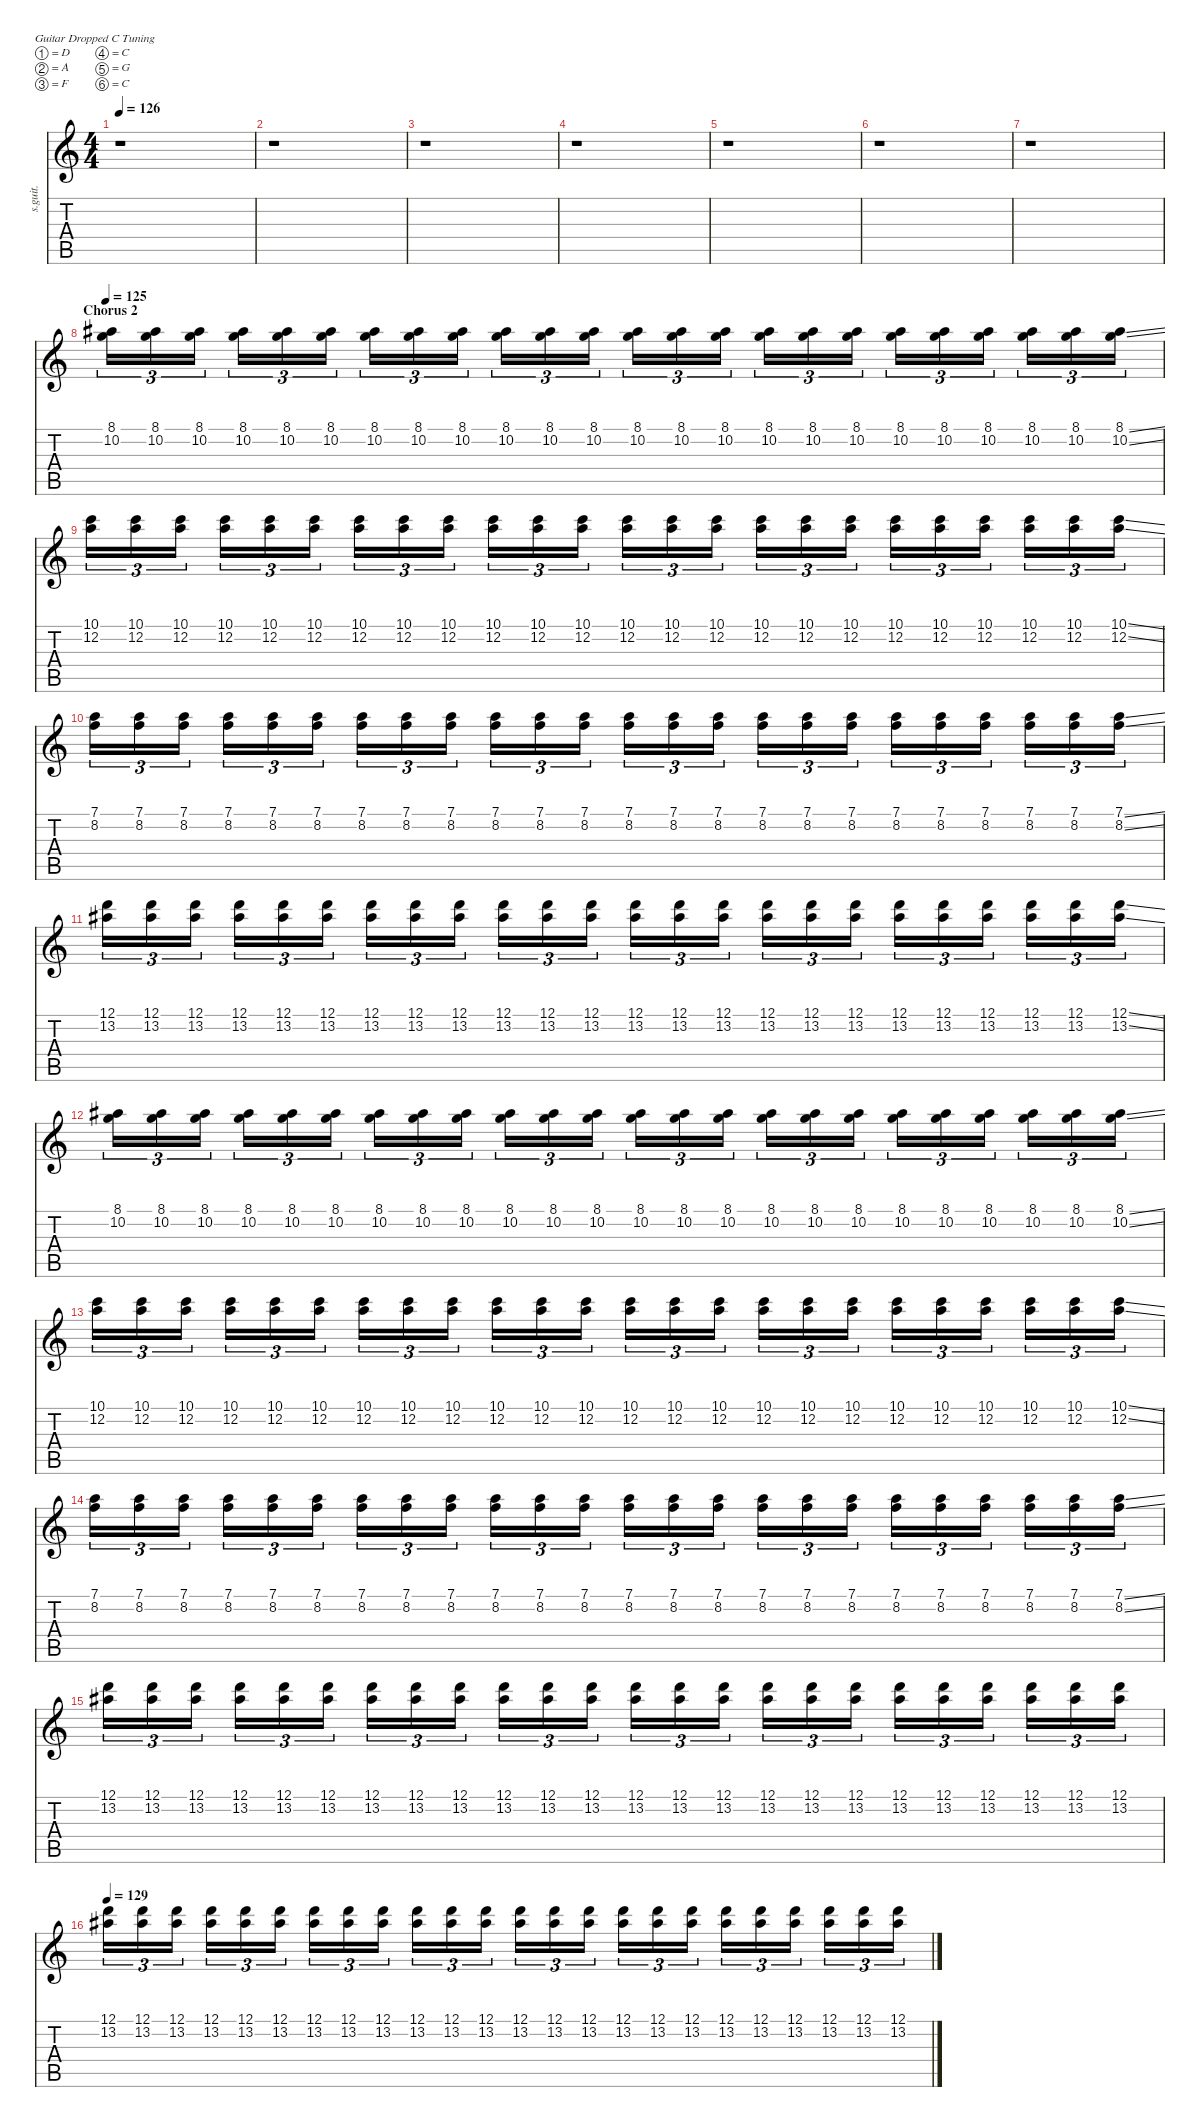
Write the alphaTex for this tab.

\defaultSystemsLayout 4
\hideDynamics
\bracketExtendMode nobrackets
\track ("Daron Malakian | Lead 2" "s.guit.") {instrument overdrivenguitar}
\staff {score tabs}
\tuning (D4 A3 F3 C3 G2 C2)
\ts (4 4)
\tempo 126
\clef g2
\ks c
r.1{dy f} |
r.1 |
r.1 |
r.1 |
r.1 |
r.1 |
r.1 |
\section ("" "Chorus 2")
\tempo 125
(8.1{acc #} 10.2).16{tu (3 2) lyrics (0 "") lyrics (1 "") lyrics (2 "") lyrics (3 "") lyrics (4 "")} (8.1{acc #} 10.2).16{tu (3 2) lyrics (0 "") lyrics (1 "") lyrics (2 "") lyrics (3 "") lyrics (4 "")} (8.1{acc #} 10.2).16{tu (3 2) lyrics (0 "") lyrics (1 "") lyrics (2 "") lyrics (3 "") lyrics (4 "")} (8.1{acc #} 10.2).16{tu (3 2) lyrics (0 "") lyrics (1 "") lyrics (2 "") lyrics (3 "") lyrics (4 "")} (8.1{acc #} 10.2).16{tu (3 2) lyrics (0 "") lyrics (1 "") lyrics (2 "") lyrics (3 "") lyrics (4 "")} (8.1{acc #} 10.2).16{tu (3 2) lyrics (0 "") lyrics (1 "") lyrics (2 "") lyrics (3 "") lyrics (4 "")} (8.1{acc #} 10.2).16{tu (3 2) lyrics (0 "") lyrics (1 "") lyrics (2 "") lyrics (3 "") lyrics (4 "")} (8.1{acc #} 10.2).16{tu (3 2) lyrics (0 "") lyrics (1 "") lyrics (2 "") lyrics (3 "") lyrics (4 "")} (8.1{acc #} 10.2).16{tu (3 2) lyrics (0 "") lyrics (1 "") lyrics (2 "") lyrics (3 "") lyrics (4 "")} (8.1{acc #} 10.2).16{tu (3 2) lyrics (0 "") lyrics (1 "") lyrics (2 "") lyrics (3 "") lyrics (4 "")} (8.1{acc #} 10.2).16{tu (3 2) lyrics (0 "") lyrics (1 "") lyrics (2 "") lyrics (3 "") lyrics (4 "")} (8.1{acc #} 10.2).16{tu (3 2) lyrics (0 "") lyrics (1 "") lyrics (2 "") lyrics (3 "") lyrics (4 "")} (8.1{acc #} 10.2).16{tu (3 2) lyrics (0 "") lyrics (1 "") lyrics (2 "") lyrics (3 "") lyrics (4 "")} (8.1{acc #} 10.2).16{tu (3 2) lyrics (0 "") lyrics (1 "") lyrics (2 "") lyrics (3 "") lyrics (4 "")} (8.1{acc #} 10.2).16{tu (3 2) lyrics (0 "") lyrics (1 "") lyrics (2 "") lyrics (3 "") lyrics (4 "")} (8.1{acc #} 10.2).16{tu (3 2) lyrics (0 "") lyrics (1 "") lyrics (2 "") lyrics (3 "") lyrics (4 "")} (8.1{acc #} 10.2).16{tu (3 2) lyrics (0 "") lyrics (1 "") lyrics (2 "") lyrics (3 "") lyrics (4 "")} (8.1{acc #} 10.2).16{tu (3 2) lyrics (0 "") lyrics (1 "") lyrics (2 "") lyrics (3 "") lyrics (4 "")} (8.1{acc #} 10.2).16{tu (3 2) lyrics (0 "") lyrics (1 "") lyrics (2 "") lyrics (3 "") lyrics (4 "")} (8.1{acc #} 10.2).16{tu (3 2) lyrics (0 "") lyrics (1 "") lyrics (2 "") lyrics (3 "") lyrics (4 "")} (8.1{acc #} 10.2).16{tu (3 2) lyrics (0 "") lyrics (1 "") lyrics (2 "") lyrics (3 "") lyrics (4 "")} (8.1{acc #} 10.2).16{tu (3 2) lyrics (0 "") lyrics (1 "") lyrics (2 "") lyrics (3 "") lyrics (4 "")} (8.1{acc #} 10.2).16{tu (3 2) lyrics (0 "") lyrics (1 "") lyrics (2 "") lyrics (3 "") lyrics (4 "")} (8.1{ss acc #} 10.2{ss}).16{tu (3 2) lyrics (0 "") lyrics (1 "") lyrics (2 "") lyrics (3 "") lyrics (4 "")} |
(10.1 12.2).16{tu (3 2) lyrics (0 "") lyrics (1 "") lyrics (2 "") lyrics (3 "") lyrics (4 "")} (10.1 12.2).16{tu (3 2) lyrics (0 "") lyrics (1 "") lyrics (2 "") lyrics (3 "") lyrics (4 "")} (10.1 12.2).16{tu (3 2) lyrics (0 "") lyrics (1 "") lyrics (2 "") lyrics (3 "") lyrics (4 "")} (10.1 12.2).16{tu (3 2) lyrics (0 "") lyrics (1 "") lyrics (2 "") lyrics (3 "") lyrics (4 "")} (10.1 12.2).16{tu (3 2) lyrics (0 "") lyrics (1 "") lyrics (2 "") lyrics (3 "") lyrics (4 "")} (10.1 12.2).16{tu (3 2) lyrics (0 "") lyrics (1 "") lyrics (2 "") lyrics (3 "") lyrics (4 "")} (10.1 12.2).16{tu (3 2) lyrics (0 "") lyrics (1 "") lyrics (2 "") lyrics (3 "") lyrics (4 "")} (10.1 12.2).16{tu (3 2) lyrics (0 "") lyrics (1 "") lyrics (2 "") lyrics (3 "") lyrics (4 "")} (10.1 12.2).16{tu (3 2) lyrics (0 "") lyrics (1 "") lyrics (2 "") lyrics (3 "") lyrics (4 "")} (10.1 12.2).16{tu (3 2) lyrics (0 "") lyrics (1 "") lyrics (2 "") lyrics (3 "") lyrics (4 "")} (10.1 12.2).16{tu (3 2) lyrics (0 "") lyrics (1 "") lyrics (2 "") lyrics (3 "") lyrics (4 "")} (10.1 12.2).16{tu (3 2) lyrics (0 "") lyrics (1 "") lyrics (2 "") lyrics (3 "") lyrics (4 "")} (10.1 12.2).16{tu (3 2) lyrics (0 "") lyrics (1 "") lyrics (2 "") lyrics (3 "") lyrics (4 "")} (10.1 12.2).16{tu (3 2) lyrics (0 "") lyrics (1 "") lyrics (2 "") lyrics (3 "") lyrics (4 "")} (10.1 12.2).16{tu (3 2) lyrics (0 "") lyrics (1 "") lyrics (2 "") lyrics (3 "") lyrics (4 "")} (10.1 12.2).16{tu (3 2) lyrics (0 "") lyrics (1 "") lyrics (2 "") lyrics (3 "") lyrics (4 "")} (10.1 12.2).16{tu (3 2) lyrics (0 "") lyrics (1 "") lyrics (2 "") lyrics (3 "") lyrics (4 "")} (10.1 12.2).16{tu (3 2) lyrics (0 "") lyrics (1 "") lyrics (2 "") lyrics (3 "") lyrics (4 "")} (10.1 12.2).16{tu (3 2) lyrics (0 "") lyrics (1 "") lyrics (2 "") lyrics (3 "") lyrics (4 "")} (10.1 12.2).16{tu (3 2) lyrics (0 "") lyrics (1 "") lyrics (2 "") lyrics (3 "") lyrics (4 "")} (10.1 12.2).16{tu (3 2) lyrics (0 "") lyrics (1 "") lyrics (2 "") lyrics (3 "") lyrics (4 "")} (10.1 12.2).16{tu (3 2) lyrics (0 "") lyrics (1 "") lyrics (2 "") lyrics (3 "") lyrics (4 "")} (10.1 12.2).16{tu (3 2) lyrics (0 "") lyrics (1 "") lyrics (2 "") lyrics (3 "") lyrics (4 "")} (10.1{ss} 12.2{ss}).16{tu (3 2) lyrics (0 "") lyrics (1 "") lyrics (2 "") lyrics (3 "") lyrics (4 "")} |
(7.1 8.2).16{tu (3 2) lyrics (0 "") lyrics (1 "") lyrics (2 "") lyrics (3 "") lyrics (4 "")} (7.1 8.2).16{tu (3 2) lyrics (0 "") lyrics (1 "") lyrics (2 "") lyrics (3 "") lyrics (4 "")} (7.1 8.2).16{tu (3 2) lyrics (0 "") lyrics (1 "") lyrics (2 "") lyrics (3 "") lyrics (4 "")} (7.1 8.2).16{tu (3 2) lyrics (0 "") lyrics (1 "") lyrics (2 "") lyrics (3 "") lyrics (4 "")} (7.1 8.2).16{tu (3 2) lyrics (0 "") lyrics (1 "") lyrics (2 "") lyrics (3 "") lyrics (4 "")} (7.1 8.2).16{tu (3 2) lyrics (0 "") lyrics (1 "") lyrics (2 "") lyrics (3 "") lyrics (4 "")} (7.1 8.2).16{tu (3 2) lyrics (0 "") lyrics (1 "") lyrics (2 "") lyrics (3 "") lyrics (4 "")} (7.1 8.2).16{tu (3 2) lyrics (0 "") lyrics (1 "") lyrics (2 "") lyrics (3 "") lyrics (4 "")} (7.1 8.2).16{tu (3 2) lyrics (0 "") lyrics (1 "") lyrics (2 "") lyrics (3 "") lyrics (4 "")} (7.1 8.2).16{tu (3 2) lyrics (0 "") lyrics (1 "") lyrics (2 "") lyrics (3 "") lyrics (4 "")} (7.1 8.2).16{tu (3 2) lyrics (0 "") lyrics (1 "") lyrics (2 "") lyrics (3 "") lyrics (4 "")} (7.1 8.2).16{tu (3 2) lyrics (0 "") lyrics (1 "") lyrics (2 "") lyrics (3 "") lyrics (4 "")} (7.1 8.2).16{tu (3 2) lyrics (0 "") lyrics (1 "") lyrics (2 "") lyrics (3 "") lyrics (4 "")} (7.1 8.2).16{tu (3 2) lyrics (0 "") lyrics (1 "") lyrics (2 "") lyrics (3 "") lyrics (4 "")} (7.1 8.2).16{tu (3 2) lyrics (0 "") lyrics (1 "") lyrics (2 "") lyrics (3 "") lyrics (4 "")} (7.1 8.2).16{tu (3 2) lyrics (0 "") lyrics (1 "") lyrics (2 "") lyrics (3 "") lyrics (4 "")} (7.1 8.2).16{tu (3 2) lyrics (0 "") lyrics (1 "") lyrics (2 "") lyrics (3 "") lyrics (4 "")} (7.1 8.2).16{tu (3 2) lyrics (0 "") lyrics (1 "") lyrics (2 "") lyrics (3 "") lyrics (4 "")} (7.1 8.2).16{tu (3 2) lyrics (0 "") lyrics (1 "") lyrics (2 "") lyrics (3 "") lyrics (4 "")} (7.1 8.2).16{tu (3 2) lyrics (0 "") lyrics (1 "") lyrics (2 "") lyrics (3 "") lyrics (4 "")} (7.1 8.2).16{tu (3 2) lyrics (0 "") lyrics (1 "") lyrics (2 "") lyrics (3 "") lyrics (4 "")} (7.1 8.2).16{tu (3 2) lyrics (0 "") lyrics (1 "") lyrics (2 "") lyrics (3 "") lyrics (4 "")} (7.1 8.2).16{tu (3 2) lyrics (0 "") lyrics (1 "") lyrics (2 "") lyrics (3 "") lyrics (4 "")} (7.1{ss} 8.2{ss}).16{tu (3 2) lyrics (0 "") lyrics (1 "") lyrics (2 "") lyrics (3 "") lyrics (4 "")} |
(12.1 13.2{acc #}).16{tu (3 2) lyrics (0 "") lyrics (1 "") lyrics (2 "") lyrics (3 "") lyrics (4 "")} (12.1 13.2{acc #}).16{tu (3 2) lyrics (0 "") lyrics (1 "") lyrics (2 "") lyrics (3 "") lyrics (4 "")} (12.1 13.2{acc #}).16{tu (3 2) lyrics (0 "") lyrics (1 "") lyrics (2 "") lyrics (3 "") lyrics (4 "")} (12.1 13.2{acc #}).16{tu (3 2) lyrics (0 "") lyrics (1 "") lyrics (2 "") lyrics (3 "") lyrics (4 "")} (12.1 13.2{acc #}).16{tu (3 2) lyrics (0 "") lyrics (1 "") lyrics (2 "") lyrics (3 "") lyrics (4 "")} (12.1 13.2{acc #}).16{tu (3 2) lyrics (0 "") lyrics (1 "") lyrics (2 "") lyrics (3 "") lyrics (4 "")} (12.1 13.2{acc #}).16{tu (3 2) lyrics (0 "") lyrics (1 "") lyrics (2 "") lyrics (3 "") lyrics (4 "")} (12.1 13.2{acc #}).16{tu (3 2) lyrics (0 "") lyrics (1 "") lyrics (2 "") lyrics (3 "") lyrics (4 "")} (12.1 13.2{acc #}).16{tu (3 2) lyrics (0 "") lyrics (1 "") lyrics (2 "") lyrics (3 "") lyrics (4 "")} (12.1 13.2{acc #}).16{tu (3 2) lyrics (0 "") lyrics (1 "") lyrics (2 "") lyrics (3 "") lyrics (4 "")} (12.1 13.2{acc #}).16{tu (3 2) lyrics (0 "") lyrics (1 "") lyrics (2 "") lyrics (3 "") lyrics (4 "")} (12.1 13.2{acc #}).16{tu (3 2) lyrics (0 "") lyrics (1 "") lyrics (2 "") lyrics (3 "") lyrics (4 "")} (12.1 13.2{acc #}).16{tu (3 2) lyrics (0 "") lyrics (1 "") lyrics (2 "") lyrics (3 "") lyrics (4 "")} (12.1 13.2{acc #}).16{tu (3 2) lyrics (0 "") lyrics (1 "") lyrics (2 "") lyrics (3 "") lyrics (4 "")} (12.1 13.2{acc #}).16{tu (3 2) lyrics (0 "") lyrics (1 "") lyrics (2 "") lyrics (3 "") lyrics (4 "")} (12.1 13.2{acc #}).16{tu (3 2) lyrics (0 "") lyrics (1 "") lyrics (2 "") lyrics (3 "") lyrics (4 "")} (12.1 13.2{acc #}).16{tu (3 2) lyrics (0 "") lyrics (1 "") lyrics (2 "") lyrics (3 "") lyrics (4 "")} (12.1 13.2{acc #}).16{tu (3 2) lyrics (0 "") lyrics (1 "") lyrics (2 "") lyrics (3 "") lyrics (4 "")} (12.1 13.2{acc #}).16{tu (3 2) lyrics (0 "") lyrics (1 "") lyrics (2 "") lyrics (3 "") lyrics (4 "")} (12.1 13.2{acc #}).16{tu (3 2) lyrics (0 "") lyrics (1 "") lyrics (2 "") lyrics (3 "") lyrics (4 "")} (12.1 13.2{acc #}).16{tu (3 2) lyrics (0 "") lyrics (1 "") lyrics (2 "") lyrics (3 "") lyrics (4 "")} (12.1 13.2{acc #}).16{tu (3 2) lyrics (0 "") lyrics (1 "") lyrics (2 "") lyrics (3 "") lyrics (4 "")} (12.1 13.2{acc #}).16{tu (3 2) lyrics (0 "") lyrics (1 "") lyrics (2 "") lyrics (3 "") lyrics (4 "")} (12.1{ss} 13.2{ss acc #}).16{tu (3 2) lyrics (0 "") lyrics (1 "") lyrics (2 "") lyrics (3 "") lyrics (4 "")} |
(8.1{acc #} 10.2).16{tu (3 2) lyrics (0 "") lyrics (1 "") lyrics (2 "") lyrics (3 "") lyrics (4 "")} (8.1{acc #} 10.2).16{tu (3 2) lyrics (0 "") lyrics (1 "") lyrics (2 "") lyrics (3 "") lyrics (4 "")} (8.1{acc #} 10.2).16{tu (3 2) lyrics (0 "") lyrics (1 "") lyrics (2 "") lyrics (3 "") lyrics (4 "")} (8.1{acc #} 10.2).16{tu (3 2) lyrics (0 "") lyrics (1 "") lyrics (2 "") lyrics (3 "") lyrics (4 "")} (8.1{acc #} 10.2).16{tu (3 2) lyrics (0 "") lyrics (1 "") lyrics (2 "") lyrics (3 "") lyrics (4 "")} (8.1{acc #} 10.2).16{tu (3 2) lyrics (0 "") lyrics (1 "") lyrics (2 "") lyrics (3 "") lyrics (4 "")} (8.1{acc #} 10.2).16{tu (3 2) lyrics (0 "") lyrics (1 "") lyrics (2 "") lyrics (3 "") lyrics (4 "")} (8.1{acc #} 10.2).16{tu (3 2) lyrics (0 "") lyrics (1 "") lyrics (2 "") lyrics (3 "") lyrics (4 "")} (8.1{acc #} 10.2).16{tu (3 2) lyrics (0 "") lyrics (1 "") lyrics (2 "") lyrics (3 "") lyrics (4 "")} (8.1{acc #} 10.2).16{tu (3 2) lyrics (0 "") lyrics (1 "") lyrics (2 "") lyrics (3 "") lyrics (4 "")} (8.1{acc #} 10.2).16{tu (3 2) lyrics (0 "") lyrics (1 "") lyrics (2 "") lyrics (3 "") lyrics (4 "")} (8.1{acc #} 10.2).16{tu (3 2) lyrics (0 "") lyrics (1 "") lyrics (2 "") lyrics (3 "") lyrics (4 "")} (8.1{acc #} 10.2).16{tu (3 2) lyrics (0 "") lyrics (1 "") lyrics (2 "") lyrics (3 "") lyrics (4 "")} (8.1{acc #} 10.2).16{tu (3 2) lyrics (0 "") lyrics (1 "") lyrics (2 "") lyrics (3 "") lyrics (4 "")} (8.1{acc #} 10.2).16{tu (3 2) lyrics (0 "") lyrics (1 "") lyrics (2 "") lyrics (3 "") lyrics (4 "")} (8.1{acc #} 10.2).16{tu (3 2) lyrics (0 "") lyrics (1 "") lyrics (2 "") lyrics (3 "") lyrics (4 "")} (8.1{acc #} 10.2).16{tu (3 2) lyrics (0 "") lyrics (1 "") lyrics (2 "") lyrics (3 "") lyrics (4 "")} (8.1{acc #} 10.2).16{tu (3 2) lyrics (0 "") lyrics (1 "") lyrics (2 "") lyrics (3 "") lyrics (4 "")} (8.1{acc #} 10.2).16{tu (3 2) lyrics (0 "") lyrics (1 "") lyrics (2 "") lyrics (3 "") lyrics (4 "")} (8.1{acc #} 10.2).16{tu (3 2) lyrics (0 "") lyrics (1 "") lyrics (2 "") lyrics (3 "") lyrics (4 "")} (8.1{acc #} 10.2).16{tu (3 2) lyrics (0 "") lyrics (1 "") lyrics (2 "") lyrics (3 "") lyrics (4 "")} (8.1{acc #} 10.2).16{tu (3 2) lyrics (0 "") lyrics (1 "") lyrics (2 "") lyrics (3 "") lyrics (4 "")} (8.1{acc #} 10.2).16{tu (3 2) lyrics (0 "") lyrics (1 "") lyrics (2 "") lyrics (3 "") lyrics (4 "")} (8.1{ss acc #} 10.2{ss}).16{tu (3 2) lyrics (0 "") lyrics (1 "") lyrics (2 "") lyrics (3 "") lyrics (4 "")} |
(10.1 12.2).16{tu (3 2) lyrics (0 "") lyrics (1 "") lyrics (2 "") lyrics (3 "") lyrics (4 "")} (10.1 12.2).16{tu (3 2) lyrics (0 "") lyrics (1 "") lyrics (2 "") lyrics (3 "") lyrics (4 "")} (10.1 12.2).16{tu (3 2) lyrics (0 "") lyrics (1 "") lyrics (2 "") lyrics (3 "") lyrics (4 "")} (10.1 12.2).16{tu (3 2) lyrics (0 "") lyrics (1 "") lyrics (2 "") lyrics (3 "") lyrics (4 "")} (10.1 12.2).16{tu (3 2) lyrics (0 "") lyrics (1 "") lyrics (2 "") lyrics (3 "") lyrics (4 "")} (10.1 12.2).16{tu (3 2) lyrics (0 "") lyrics (1 "") lyrics (2 "") lyrics (3 "") lyrics (4 "")} (10.1 12.2).16{tu (3 2) lyrics (0 "") lyrics (1 "") lyrics (2 "") lyrics (3 "") lyrics (4 "")} (10.1 12.2).16{tu (3 2) lyrics (0 "") lyrics (1 "") lyrics (2 "") lyrics (3 "") lyrics (4 "")} (10.1 12.2).16{tu (3 2) lyrics (0 "") lyrics (1 "") lyrics (2 "") lyrics (3 "") lyrics (4 "")} (10.1 12.2).16{tu (3 2) lyrics (0 "") lyrics (1 "") lyrics (2 "") lyrics (3 "") lyrics (4 "")} (10.1 12.2).16{tu (3 2) lyrics (0 "") lyrics (1 "") lyrics (2 "") lyrics (3 "") lyrics (4 "")} (10.1 12.2).16{tu (3 2) lyrics (0 "") lyrics (1 "") lyrics (2 "") lyrics (3 "") lyrics (4 "")} (10.1 12.2).16{tu (3 2) lyrics (0 "") lyrics (1 "") lyrics (2 "") lyrics (3 "") lyrics (4 "")} (10.1 12.2).16{tu (3 2) lyrics (0 "") lyrics (1 "") lyrics (2 "") lyrics (3 "") lyrics (4 "")} (10.1 12.2).16{tu (3 2) lyrics (0 "") lyrics (1 "") lyrics (2 "") lyrics (3 "") lyrics (4 "")} (10.1 12.2).16{tu (3 2) lyrics (0 "") lyrics (1 "") lyrics (2 "") lyrics (3 "") lyrics (4 "")} (10.1 12.2).16{tu (3 2) lyrics (0 "") lyrics (1 "") lyrics (2 "") lyrics (3 "") lyrics (4 "")} (10.1 12.2).16{tu (3 2) lyrics (0 "") lyrics (1 "") lyrics (2 "") lyrics (3 "") lyrics (4 "")} (10.1 12.2).16{tu (3 2) lyrics (0 "") lyrics (1 "") lyrics (2 "") lyrics (3 "") lyrics (4 "")} (10.1 12.2).16{tu (3 2) lyrics (0 "") lyrics (1 "") lyrics (2 "") lyrics (3 "") lyrics (4 "")} (10.1 12.2).16{tu (3 2) lyrics (0 "") lyrics (1 "") lyrics (2 "") lyrics (3 "") lyrics (4 "")} (10.1 12.2).16{tu (3 2) lyrics (0 "") lyrics (1 "") lyrics (2 "") lyrics (3 "") lyrics (4 "")} (10.1 12.2).16{tu (3 2) lyrics (0 "") lyrics (1 "") lyrics (2 "") lyrics (3 "") lyrics (4 "")} (10.1{ss} 12.2{ss}).16{tu (3 2) lyrics (0 "") lyrics (1 "") lyrics (2 "") lyrics (3 "") lyrics (4 "")} |
(7.1 8.2).16{tu (3 2) lyrics (0 "") lyrics (1 "") lyrics (2 "") lyrics (3 "") lyrics (4 "")} (7.1 8.2).16{tu (3 2) lyrics (0 "") lyrics (1 "") lyrics (2 "") lyrics (3 "") lyrics (4 "")} (7.1 8.2).16{tu (3 2) lyrics (0 "") lyrics (1 "") lyrics (2 "") lyrics (3 "") lyrics (4 "")} (7.1 8.2).16{tu (3 2) lyrics (0 "") lyrics (1 "") lyrics (2 "") lyrics (3 "") lyrics (4 "")} (7.1 8.2).16{tu (3 2) lyrics (0 "") lyrics (1 "") lyrics (2 "") lyrics (3 "") lyrics (4 "")} (7.1 8.2).16{tu (3 2) lyrics (0 "") lyrics (1 "") lyrics (2 "") lyrics (3 "") lyrics (4 "")} (7.1 8.2).16{tu (3 2) lyrics (0 "") lyrics (1 "") lyrics (2 "") lyrics (3 "") lyrics (4 "")} (7.1 8.2).16{tu (3 2) lyrics (0 "") lyrics (1 "") lyrics (2 "") lyrics (3 "") lyrics (4 "")} (7.1 8.2).16{tu (3 2) lyrics (0 "") lyrics (1 "") lyrics (2 "") lyrics (3 "") lyrics (4 "")} (7.1 8.2).16{tu (3 2) lyrics (0 "") lyrics (1 "") lyrics (2 "") lyrics (3 "") lyrics (4 "")} (7.1 8.2).16{tu (3 2) lyrics (0 "") lyrics (1 "") lyrics (2 "") lyrics (3 "") lyrics (4 "")} (7.1 8.2).16{tu (3 2) lyrics (0 "") lyrics (1 "") lyrics (2 "") lyrics (3 "") lyrics (4 "")} (7.1 8.2).16{tu (3 2) lyrics (0 "") lyrics (1 "") lyrics (2 "") lyrics (3 "") lyrics (4 "")} (7.1 8.2).16{tu (3 2) lyrics (0 "") lyrics (1 "") lyrics (2 "") lyrics (3 "") lyrics (4 "")} (7.1 8.2).16{tu (3 2) lyrics (0 "") lyrics (1 "") lyrics (2 "") lyrics (3 "") lyrics (4 "")} (7.1 8.2).16{tu (3 2) lyrics (0 "") lyrics (1 "") lyrics (2 "") lyrics (3 "") lyrics (4 "")} (7.1 8.2).16{tu (3 2) lyrics (0 "") lyrics (1 "") lyrics (2 "") lyrics (3 "") lyrics (4 "")} (7.1 8.2).16{tu (3 2) lyrics (0 "") lyrics (1 "") lyrics (2 "") lyrics (3 "") lyrics (4 "")} (7.1 8.2).16{tu (3 2) lyrics (0 "") lyrics (1 "") lyrics (2 "") lyrics (3 "") lyrics (4 "")} (7.1 8.2).16{tu (3 2) lyrics (0 "") lyrics (1 "") lyrics (2 "") lyrics (3 "") lyrics (4 "")} (7.1 8.2).16{tu (3 2) lyrics (0 "") lyrics (1 "") lyrics (2 "") lyrics (3 "") lyrics (4 "")} (7.1 8.2).16{tu (3 2) lyrics (0 "") lyrics (1 "") lyrics (2 "") lyrics (3 "") lyrics (4 "")} (7.1 8.2).16{tu (3 2) lyrics (0 "") lyrics (1 "") lyrics (2 "") lyrics (3 "") lyrics (4 "")} (7.1{ss} 8.2{ss}).16{tu (3 2) lyrics (0 "") lyrics (1 "") lyrics (2 "") lyrics (3 "") lyrics (4 "")} |
(12.1 13.2{acc #}).16{tu (3 2) lyrics (0 "") lyrics (1 "") lyrics (2 "") lyrics (3 "") lyrics (4 "")} (12.1 13.2{acc #}).16{tu (3 2) lyrics (0 "") lyrics (1 "") lyrics (2 "") lyrics (3 "") lyrics (4 "")} (12.1 13.2{acc #}).16{tu (3 2) lyrics (0 "") lyrics (1 "") lyrics (2 "") lyrics (3 "") lyrics (4 "")} (12.1 13.2{acc #}).16{tu (3 2) lyrics (0 "") lyrics (1 "") lyrics (2 "") lyrics (3 "") lyrics (4 "")} (12.1 13.2{acc #}).16{tu (3 2) lyrics (0 "") lyrics (1 "") lyrics (2 "") lyrics (3 "") lyrics (4 "")} (12.1 13.2{acc #}).16{tu (3 2) lyrics (0 "") lyrics (1 "") lyrics (2 "") lyrics (3 "") lyrics (4 "")} (12.1 13.2{acc #}).16{tu (3 2) lyrics (0 "") lyrics (1 "") lyrics (2 "") lyrics (3 "") lyrics (4 "")} (12.1 13.2{acc #}).16{tu (3 2) lyrics (0 "") lyrics (1 "") lyrics (2 "") lyrics (3 "") lyrics (4 "")} (12.1 13.2{acc #}).16{tu (3 2) lyrics (0 "") lyrics (1 "") lyrics (2 "") lyrics (3 "") lyrics (4 "")} (12.1 13.2{acc #}).16{tu (3 2) lyrics (0 "") lyrics (1 "") lyrics (2 "") lyrics (3 "") lyrics (4 "")} (12.1 13.2{acc #}).16{tu (3 2) lyrics (0 "") lyrics (1 "") lyrics (2 "") lyrics (3 "") lyrics (4 "")} (12.1 13.2{acc #}).16{tu (3 2) lyrics (0 "") lyrics (1 "") lyrics (2 "") lyrics (3 "") lyrics (4 "")} (12.1 13.2{acc #}).16{tu (3 2) lyrics (0 "") lyrics (1 "") lyrics (2 "") lyrics (3 "") lyrics (4 "")} (12.1 13.2{acc #}).16{tu (3 2) lyrics (0 "") lyrics (1 "") lyrics (2 "") lyrics (3 "") lyrics (4 "")} (12.1 13.2{acc #}).16{tu (3 2) lyrics (0 "") lyrics (1 "") lyrics (2 "") lyrics (3 "") lyrics (4 "")} (12.1 13.2{acc #}).16{tu (3 2) lyrics (0 "") lyrics (1 "") lyrics (2 "") lyrics (3 "") lyrics (4 "")} (12.1 13.2{acc #}).16{tu (3 2) lyrics (0 "") lyrics (1 "") lyrics (2 "") lyrics (3 "") lyrics (4 "")} (12.1 13.2{acc #}).16{tu (3 2) lyrics (0 "") lyrics (1 "") lyrics (2 "") lyrics (3 "") lyrics (4 "")} (12.1 13.2{acc #}).16{tu (3 2) lyrics (0 "") lyrics (1 "") lyrics (2 "") lyrics (3 "") lyrics (4 "")} (12.1 13.2{acc #}).16{tu (3 2) lyrics (0 "") lyrics (1 "") lyrics (2 "") lyrics (3 "") lyrics (4 "")} (12.1 13.2{acc #}).16{tu (3 2) lyrics (0 "") lyrics (1 "") lyrics (2 "") lyrics (3 "") lyrics (4 "")} (12.1 13.2{acc #}).16{tu (3 2) lyrics (0 "") lyrics (1 "") lyrics (2 "") lyrics (3 "") lyrics (4 "")} (12.1 13.2{acc #}).16{tu (3 2) lyrics (0 "") lyrics (1 "") lyrics (2 "") lyrics (3 "") lyrics (4 "")} (12.1 13.2{acc #}).16{tu (3 2) lyrics (0 "") lyrics (1 "") lyrics (2 "") lyrics (3 "") lyrics (4 "")} |
\tempo 129
(12.1 13.2{acc #}).16{tu (3 2) lyrics (0 "") lyrics (1 "") lyrics (2 "") lyrics (3 "") lyrics (4 "")} (12.1 13.2{acc #}).16{tu (3 2) lyrics (0 "") lyrics (1 "") lyrics (2 "") lyrics (3 "") lyrics (4 "")} (12.1 13.2{acc #}).16{tu (3 2) lyrics (0 "") lyrics (1 "") lyrics (2 "") lyrics (3 "") lyrics (4 "")} (12.1 13.2{acc #}).16{tu (3 2) lyrics (0 "") lyrics (1 "") lyrics (2 "") lyrics (3 "") lyrics (4 "")} (12.1 13.2{acc #}).16{tu (3 2) lyrics (0 "") lyrics (1 "") lyrics (2 "") lyrics (3 "") lyrics (4 "")} (12.1 13.2{acc #}).16{tu (3 2) lyrics (0 "") lyrics (1 "") lyrics (2 "") lyrics (3 "") lyrics (4 "")} (12.1 13.2{acc #}).16{tu (3 2) lyrics (0 "") lyrics (1 "") lyrics (2 "") lyrics (3 "") lyrics (4 "")} (12.1 13.2{acc #}).16{tu (3 2) lyrics (0 "") lyrics (1 "") lyrics (2 "") lyrics (3 "") lyrics (4 "")} (12.1 13.2{acc #}).16{tu (3 2) lyrics (0 "") lyrics (1 "") lyrics (2 "") lyrics (3 "") lyrics (4 "")} (12.1 13.2{acc #}).16{tu (3 2) lyrics (0 "") lyrics (1 "") lyrics (2 "") lyrics (3 "") lyrics (4 "")} (12.1 13.2{acc #}).16{tu (3 2) lyrics (0 "") lyrics (1 "") lyrics (2 "") lyrics (3 "") lyrics (4 "")} (12.1 13.2{acc #}).16{tu (3 2) lyrics (0 "") lyrics (1 "") lyrics (2 "") lyrics (3 "") lyrics (4 "")} (12.1 13.2{acc #}).16{tu (3 2) lyrics (0 "") lyrics (1 "") lyrics (2 "") lyrics (3 "") lyrics (4 "")} (12.1 13.2{acc #}).16{tu (3 2) lyrics (0 "") lyrics (1 "") lyrics (2 "") lyrics (3 "") lyrics (4 "")} (12.1 13.2{acc #}).16{tu (3 2) lyrics (0 "") lyrics (1 "") lyrics (2 "") lyrics (3 "") lyrics (4 "")} (12.1 13.2{acc #}).16{tu (3 2) lyrics (0 "") lyrics (1 "") lyrics (2 "") lyrics (3 "") lyrics (4 "")} (12.1 13.2{acc #}).16{tu (3 2) lyrics (0 "") lyrics (1 "") lyrics (2 "") lyrics (3 "") lyrics (4 "")} (12.1 13.2{acc #}).16{tu (3 2) lyrics (0 "") lyrics (1 "") lyrics (2 "") lyrics (3 "") lyrics (4 "")} (12.1 13.2{acc #}).16{tu (3 2) lyrics (0 "") lyrics (1 "") lyrics (2 "") lyrics (3 "") lyrics (4 "")} (12.1 13.2{acc #}).16{tu (3 2) lyrics (0 "") lyrics (1 "") lyrics (2 "") lyrics (3 "") lyrics (4 "")} (12.1 13.2{acc #}).16{tu (3 2) lyrics (0 "") lyrics (1 "") lyrics (2 "") lyrics (3 "") lyrics (4 "")} (12.1 13.2{acc #}).16{tu (3 2) lyrics (0 "") lyrics (1 "") lyrics (2 "") lyrics (3 "") lyrics (4 "")} (12.1 13.2{acc #}).16{tu (3 2) lyrics (0 "") lyrics (1 "") lyrics (2 "") lyrics (3 "") lyrics (4 "")} (12.1{ss} 13.2{ss acc #}).16{tu (3 2) lyrics (0 "") lyrics (1 "") lyrics (2 "") lyrics (3 "") lyrics (4 "")}
